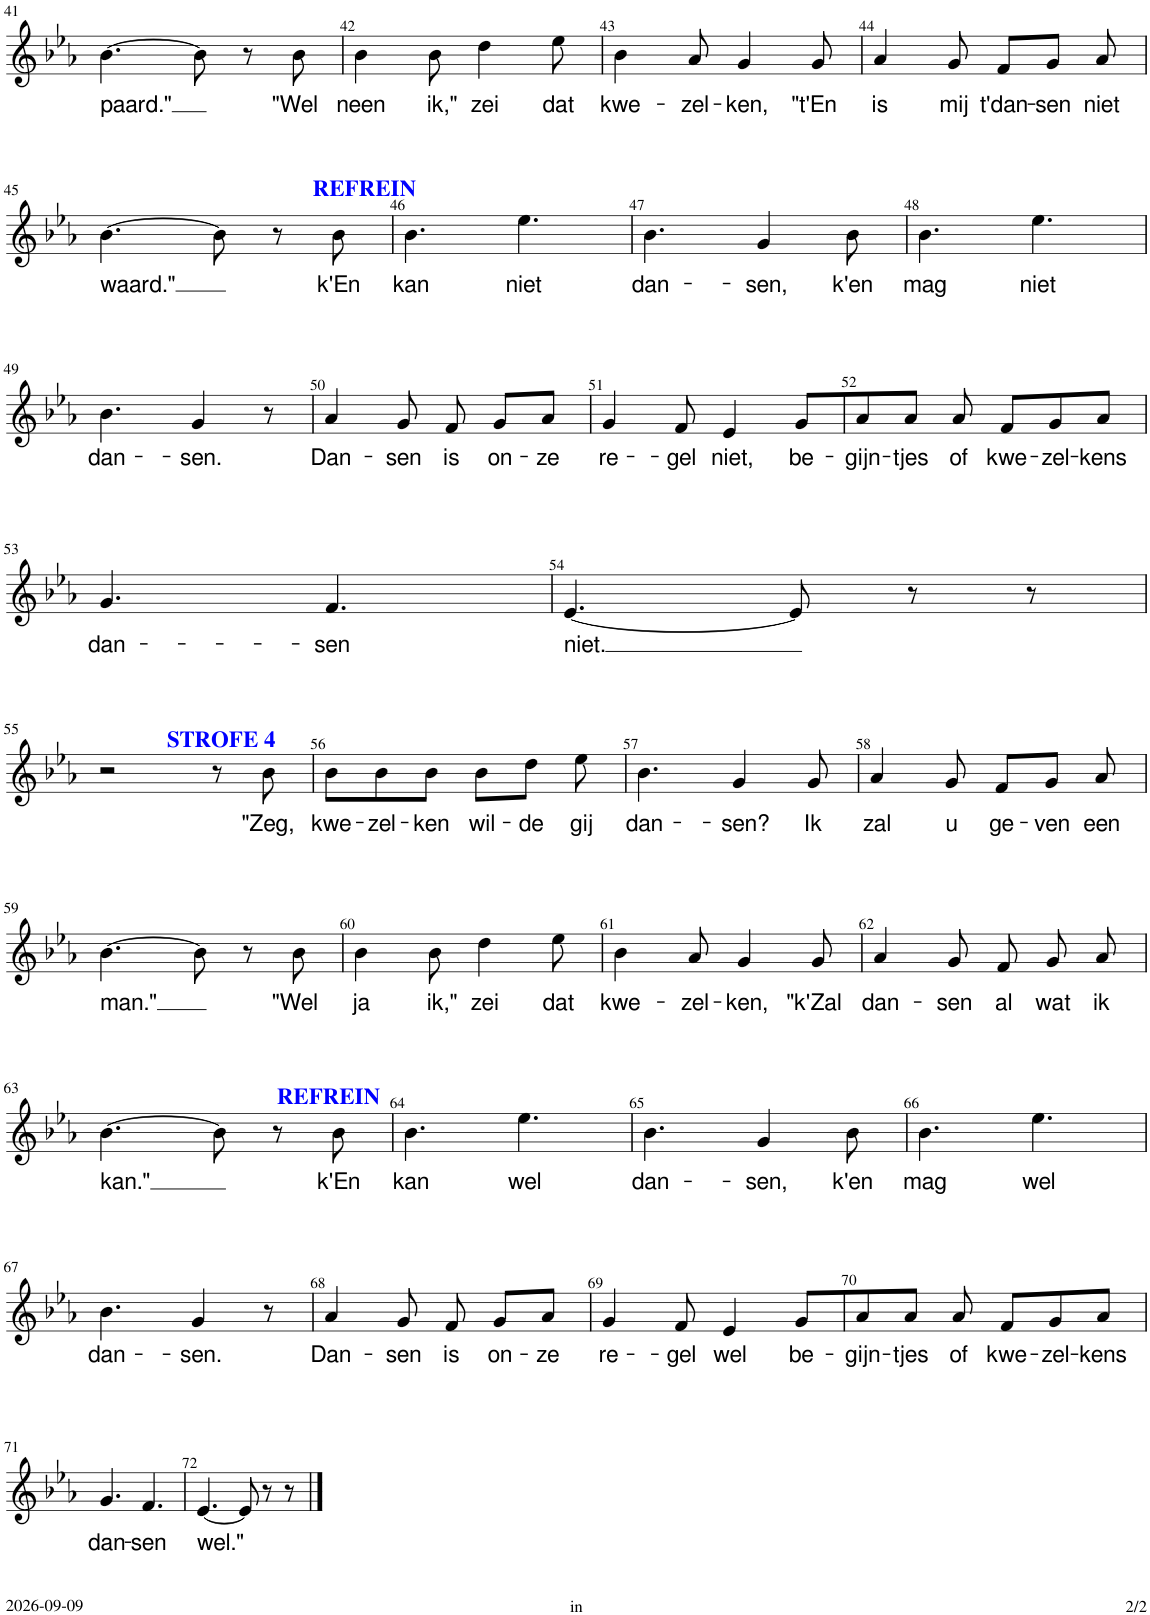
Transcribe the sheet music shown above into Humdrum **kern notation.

**kern	**text
*part1	*part1
*staff1	*staff1
*I"Soprano	*
!!LO:PB:g=z
*clefG2	*
*k[b-e-a-]	*
*M6/8	*
=41	=41
!	!LO:LY:b
[4.b-\	paard."
8b-\]	.
8r	.
!	!LO:LY:b
8b-\	"Wel
=42	=42
!	!LO:LY:b
4b-\	neen
!	!LO:LY:b
8b-\	ik,"
!	!LO:LY:b
4dd\	zei
!	!LO:LY:b
8ee-\	dat
=43	=43
!	!LO:LY:b
4b-\	kwe-
!	!LO:LY:b
8a-/	-zel-
!	!LO:LY:b
4g/	-ken,
!	!LO:LY:b
8g/	"t'En
=44	=44
!	!LO:LY:b
4a-/	is
!	!LO:LY:b
8g/	mij
!	!LO:LY:b
8f/L	t'dan-
!	!LO:LY:b
8g/J	-sen
!	!LO:LY:b
8a-/	niet
!!LO:LB:g=z
=45	=45
!	!LO:LY:b
[4.b-\	waard."
8b-\]	.
8r	.
!LO:TX:a:B:color=#0000FF:t=REFREIN	!
!	!LO:LY:b
8b-\	k'En
=46	=46
!	!LO:LY:b
4.b-\	kan
!	!LO:LY:b
4.ee-\	niet
=47	=47
!	!LO:LY:b
4.b-\	dan-
!	!LO:LY:b
4g/	-sen,
!	!LO:LY:b
8b-\	k'en
=48	=48
!	!LO:LY:b
4.b-\	mag
!	!LO:LY:b
4.ee-\	niet
!!LO:LB:g=z
=49	=49
!	!LO:LY:b
4.b-\	dan-
!	!LO:LY:b
4g/	-sen.
8r	.
=50	=50
!	!LO:LY:b
4a-/	Dan-
!	!LO:LY:b
8g/	-sen
!	!LO:LY:b
8f/	is
!	!LO:LY:b
8g/L	on-
!	!LO:LY:b
8a-/J	-ze
=51	=51
!	!LO:LY:b
4g/	re-
!	!LO:LY:b
8f/	-gel
!	!LO:LY:b
4e-/	niet,
!	!LO:LY:b
8g/L	be-
=52	=52
!	!LO:LY:b
8a-/	-gijn-
!	!LO:LY:b
8a-/J	-tjes
!	!LO:LY:b
8a-/	of
!	!LO:LY:b
8f/L	kwe-
!	!LO:LY:b
8g/	-zel-
!	!LO:LY:b
8a-/J	-kens
!!LO:LB:g=z
=53	=53
!	!LO:LY:b
4.g/	dan-
!	!LO:LY:b
4.f/	-sen
=54	=54
!	!LO:LY:b
[4.e-/	niet.
8e-/]	.
8r	.
8r	.
!!LO:LB:g=z
=55	=55
2r	.
8r	.
!LO:TX:a:B:color=#0000FF:t=STROFE 4	!
!	!LO:LY:b
8b-\	"Zeg,
=56	=56
!	!LO:LY:b
8b-\L	kwe-
!	!LO:LY:b
8b-\	-zel-
!	!LO:LY:b
8b-\J	-ken
!	!LO:LY:b
8b-\L	wil-
!	!LO:LY:b
8dd\J	-de
!	!LO:LY:b
8ee-\	gij
=57	=57
!	!LO:LY:b
4.b-\	dan-
!	!LO:LY:b
4g/	-sen?
!	!LO:LY:b
8g/	Ik
=58	=58
!	!LO:LY:b
4a-/	zal
!	!LO:LY:b
8g/	u
!	!LO:LY:b
8f/L	ge-
!	!LO:LY:b
8g/J	-ven
!	!LO:LY:b
8a-/	een
!!LO:LB:g=z
=59	=59
!	!LO:LY:b
[4.b-\	man."
8b-\]	.
8r	.
!	!LO:LY:b
8b-\	"Wel
=60	=60
!	!LO:LY:b
4b-\	ja
!	!LO:LY:b
8b-\	ik,"
!	!LO:LY:b
4dd\	zei
!	!LO:LY:b
8ee-\	dat
=61	=61
!	!LO:LY:b
4b-\	kwe-
!	!LO:LY:b
8a-/	-zel-
!	!LO:LY:b
4g/	-ken,
!	!LO:LY:b
8g/	"k'Zal
=62	=62
!	!LO:LY:b
4a-/	dan-
!	!LO:LY:b
8g/	-sen
!	!LO:LY:b
8f/	al
!	!LO:LY:b
8g/	wat
!	!LO:LY:b
8a-/	ik
!!LO:LB:g=z
=63	=63
!	!LO:LY:b
[4.b-\	kan."
8b-\]	.
8r	.
!LO:TX:a:B:color=#0000FF:t=REFREIN	!
!	!LO:LY:b
8b-\	k'En
=64	=64
!	!LO:LY:b
4.b-\	kan
!	!LO:LY:b
4.ee-\	wel
=65	=65
!	!LO:LY:b
4.b-\	dan-
!	!LO:LY:b
4g/	-sen,
!	!LO:LY:b
8b-\	k'en
=66	=66
!	!LO:LY:b
4.b-\	mag
!	!LO:LY:b
4.ee-\	wel
!!LO:LB:g=z
=67	=67
!	!LO:LY:b
4.b-\	dan-
!	!LO:LY:b
4g/	-sen.
8r	.
=68	=68
!	!LO:LY:b
4a-/	Dan-
!	!LO:LY:b
8g/	-sen
!	!LO:LY:b
8f/	is
!	!LO:LY:b
8g/L	on-
!	!LO:LY:b
8a-/J	-ze
=69	=69
!	!LO:LY:b
4g/	re-
!	!LO:LY:b
8f/	-gel
!	!LO:LY:b
4e-/	wel
!	!LO:LY:b
8g/L	be-
=70	=70
!	!LO:LY:b
8a-/	-gijn-
!	!LO:LY:b
8a-/J	-tjes
!	!LO:LY:b
8a-/	of
!	!LO:LY:b
8f/L	kwe-
!	!LO:LY:b
8g/	-zel-
!	!LO:LY:b
8a-/J	-kens
!!LO:LB:g=z
=71	=71
!	!LO:LY:b
4.g/	dan-
!	!LO:LY:b
4.f/	-sen
=72	=72
!	!LO:LY:b
[4.e-/	wel."
8e-/]	.
8r	.
8r	.
==	==
*-	*-
